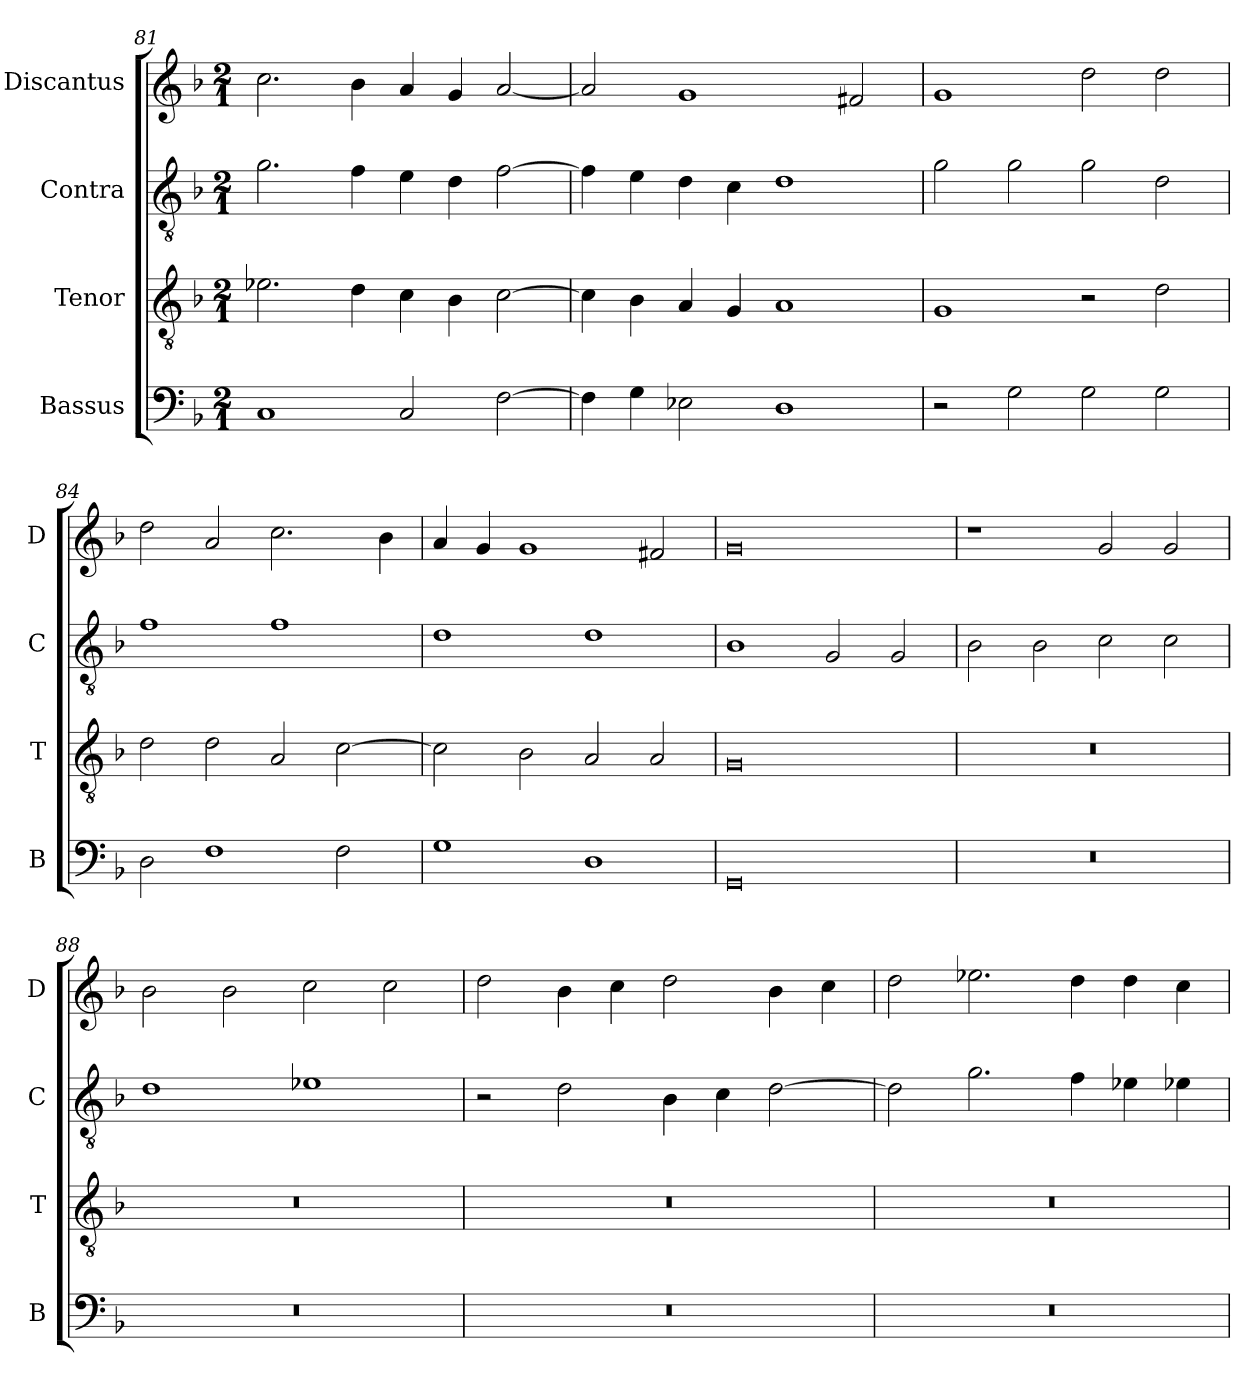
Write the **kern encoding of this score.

**kern	**kern	**kern	**kern
*part4	*part3	*part2	*part1
*staff4	*staff3	*staff2	*staff1
*I"Bassus	*I"Tenor	*I"Contra	*I"Discantus
*I'B	*I'T	*I'C	*I'D
*clefF4	*clefGv2	*clefGv2	*clefG2
*k[b-]	*k[b-]	*k[b-]	*k[b-]
*M2/1	*M2/1	*M2/1	*M2/1
=81	=81	=81	=81
1C	2.e-X\	2.g\	2.cc\
.	4d\	4f\	4b-\
2C/	4c\	4e\	4a/
.	4B-\	4d\	4g/
[2F\	[2c\	[2f\	[2a/
=82	=82	=82	=82
4F\]	4c\]	4f\]	2a/]
4G\	4B-\	4e\	.
2E-X\	4A/	4d\	1g
.	4G/	4c\	.
1D	1A	1d	.
.	.	.	2f#X/
=83	=83	=83	=83
2r	1G	2g\	1g
2G\	.	2g\	.
2G\	2r	2g\	2dd\
2G\	2d\	2d\	2dd\
=84	=84	=84	=84
2D\	2d\	1f	2dd\
1F	2d\	.	2a/
.	2A/	1f	2.cc\
2F\	[2c\	.	.
.	.	.	4b-\
=85	=85	=85	=85
1G	2c\]	1d	4a/
.	.	.	4g/
.	2B-\	.	1g
1D	2A/	1d	.
.	2A/	.	2f#X/
=86	=86	=86	=86
0GG	0G	1B-	0g
.	.	2G/	.
.	.	2G/	.
=87	=87	=87	=87
0r	0r	2B-\	1r
.	.	2B-\	.
.	.	2c\	2g/
.	.	2c\	2g/
=88	=88	=88	=88
0r	0r	1d	2b-\
.	.	.	2b-\
.	.	1e-X	2cc\
.	.	.	2cc\
=89	=89	=89	=89
0r	0r	2r	2dd\
.	.	2d\	4b-\
.	.	.	4cc\
.	.	4B-\	2dd\
.	.	4c\	.
.	.	[2d\	4b-\
.	.	.	4cc\
=90	=90	=90	=90
0r	0r	2d\]	2dd\
.	.	2.g\	2.ee-X\
.	.	4f\	4dd\
.	.	4e-X\	4dd\
.	.	4e-X\	4cc\
=	=	=	=
*-	*-	*-	*-
